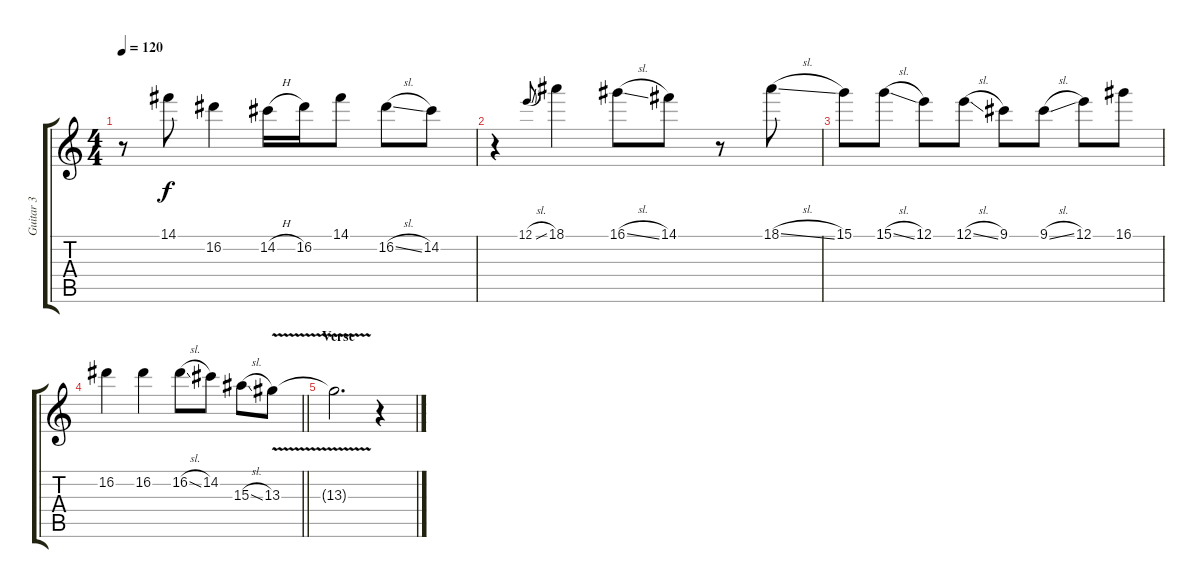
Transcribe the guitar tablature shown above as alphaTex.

\track ("Guitar 3" "Guitar 3") {instrument electricguitarclean}
\staff {score tabs}
\tuning (E4 B3 G3 D3 A2 E2) {hide}
\ts (4 4)
\tempo 120
\clef g2
\ks c
r.8{dy f} 14.1.8 16.2.4 14.2{h}.16 16.2.16 14.1.8 16.2{sl}.8 14.2.8 |
r.4 12.1{sl}.8{gr onbeat} 18.1.4 16.1{sl}.8 14.1.8 r.8 18.1{sl}.8 |
15.1.8 15.1{sl}.8 12.1.8 12.1{sl}.8 9.1.8 9.1{sl}.8 12.1.8 16.1.8 |
\barLineRight lightlight
16.2.4 16.2.4 16.2{sl}.8 14.2.8 15.3{sl}.8 13.3{v}.8 |
\section ("" "Verse")
13.3{v t}.2{d} r.4
